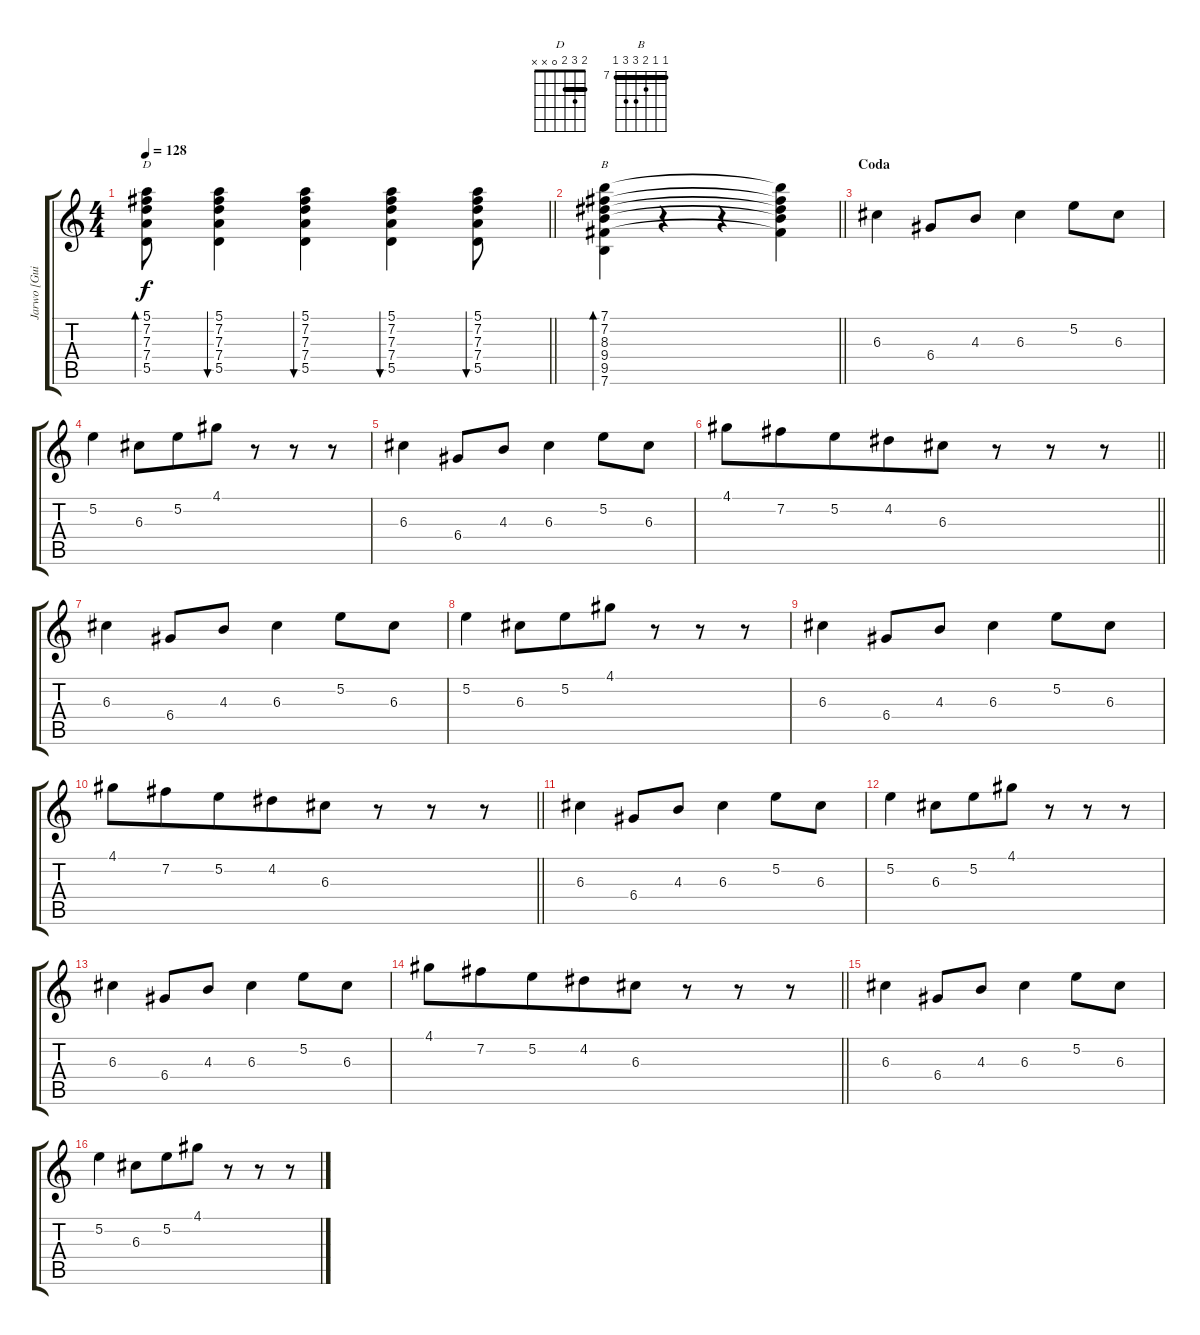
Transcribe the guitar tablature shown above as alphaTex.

\track ("Jarwo [Guitar]" "Jarwo [Gui") {instrument electricguitarjazz}
\staff {score tabs}
\tuning (E4 B3 G3 D3 A2 E2) {hide}
\chord ("D" 2 3 2 0 x x) {barre 2}
\chord ("B" 7 7 8 9 9 7) {firstfret 7 barre 7}
\ts (4 4)
\tempo 128
\clef g2
\barLineRight lightlight
\ks c
(5.1 7.2 7.3 7.4 5.5).8{bd 60 ch "D" dy f} (5.1 7.2 7.3 7.4 5.5).4{bu 60} (5.1 7.2 7.3 7.4 5.5).4{bu 60} (5.1 7.2 7.3 7.4 5.5).4{bu 60} (5.1 7.2 7.3 7.4 5.5).8{bu 60} |
\barLineRight lightlight
(7.1 7.2 8.3 9.4 9.5 7.6).4{bd 60 ch "B"} r.4 r.4 (7.1{t} 7.2{t} 8.3{t} 9.4{t} 9.5{t}).4 |
\section ("" "Coda")
6.3.4 6.4.8 4.3.8 6.3.4 5.2.8 6.3.8 |
5.2.4 6.3.8 5.2.8{beam merge} 4.1.8 r.8 r.8 r.8 |
6.3.4 6.4.8 4.3.8 6.3.4 5.2.8 6.3.8 |
\barLineRight lightlight
4.1.8 7.2.8{beam merge} 5.2.8 4.2.8{beam merge} 6.3.8 r.8 r.8 r.8 |
6.3.4 6.4.8 4.3.8 6.3.4 5.2.8 6.3.8 |
5.2.4 6.3.8 5.2.8{beam merge} 4.1.8 r.8 r.8 r.8 |
6.3.4 6.4.8 4.3.8 6.3.4 5.2.8 6.3.8 |
\barLineRight lightlight
4.1.8 7.2.8{beam merge} 5.2.8 4.2.8{beam merge} 6.3.8 r.8 r.8 r.8 |
6.3.4 6.4.8 4.3.8 6.3.4 5.2.8 6.3.8 |
5.2.4 6.3.8 5.2.8{beam merge} 4.1.8 r.8 r.8 r.8 |
6.3.4 6.4.8 4.3.8 6.3.4 5.2.8 6.3.8 |
\barLineRight lightlight
4.1.8 7.2.8{beam merge} 5.2.8 4.2.8{beam merge} 6.3.8 r.8 r.8 r.8 |
6.3.4 6.4.8 4.3.8 6.3.4 5.2.8 6.3.8 |
5.2.4 6.3.8 5.2.8{beam merge} 4.1.8 r.8 r.8 r.8
